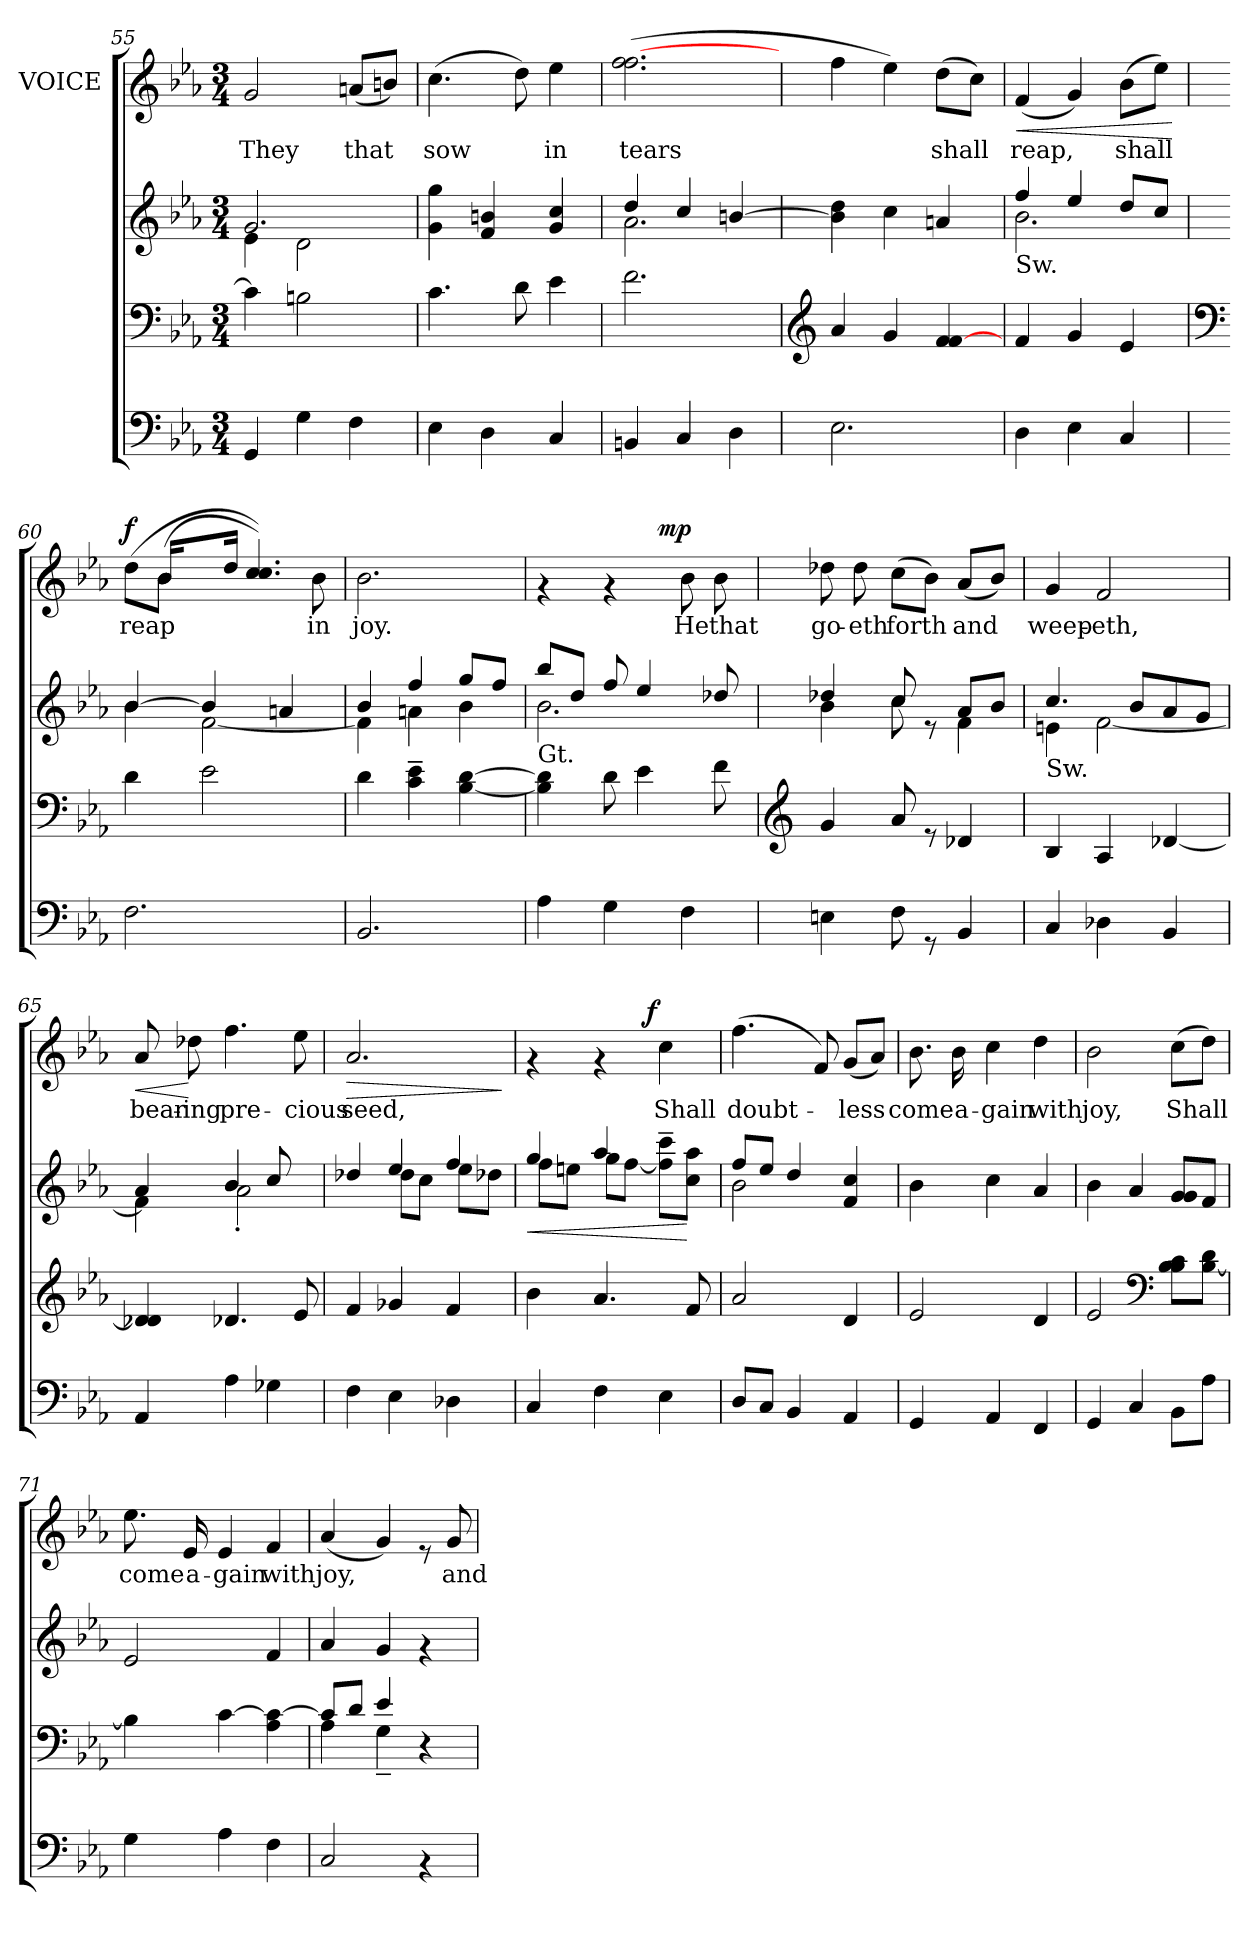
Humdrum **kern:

**kern	**kern	**kern	**dynam	**kern	**text	**dynam
*part3	*part2	*part2	*part2	*part1	*part1	*part1
*staff4	*staff3	*staff2	*staff2/3	*staff1	*staff1	*staff1
*	*	*	*	*I"VOICE	*	*
*clefF4	*clefF4	*clefG2	*	*clefG2	*	*
*k[b-e-a-]	*k[b-e-a-]	*k[b-e-a-]	*	*k[b-e-a-]	*	*
*E-:	*E-:	*E-:	*	*E-:	*	*
*M3/4	*M3/4	*M3/4	*	*M3/4	*	*
=55	=55	=55	=55	=55	=55	=55
*	*	*^	*	*	*	*
!	!	!	!	!	!	!LO:LY:b	!
4GG/	4c\]	2.g/	4e-\	.	2g/	They	.
4G\	2Bn\	.	2d\	.	.	.	.
!	!	!	!	!	!	!LO:LY:b	!
4F\	.	.	.	.	(<8an/L	that	.
.	.	.	.	.	8bn/J)	.	.
*	*	*v	*v	*	*	*	*
!!LO:PB:g=z
=56	=56	=56	=56	=56	=56	=56
!	!	!	!	!	!LO:LY:b	!
4E-\	4.c\	4g\ 4gg\	.	(>4.cc\	sow	.
4D\	.	4f/ 4bn/	.	.	.	.
.	8d\	.	.	8dd\)	.	.
!	!	!	!	!	!LO:LY:b	!
4C/	4e-\	4g/ 4cc/	.	4ee-\	in	.
=57	=57	=57	=57	=57	=57	=57
*	*	*^	*	*	*	*
!	!	!	!	!	!	!LO:LY:b	!
4BBn/	2.f\	4dd/	2.a-\	.	(>2.ff\ [>2.ff\	tears	.
4C/	.	4cc/	.	.	.	.	.
4D\	.	[<4bn/	.	.	.	.	.
*	*	*v	*v	*	*	*	*
=58	=58	=58	=58	=58	=58	=58
*	*clefG2	*	*	*	*	*
2.E-\	4a-/	4b\] 4dd\	.	4ff\	.	.
.	4g/	4cc\	.	4ee-\)	.	.
!	!	!	!	!	!LO:LY:b	!
.	4f/ [<4f/	4an/	.	(>8dd\L	shall	.
.	.	.	.	8cc\J)	.	.
=59	=59	=59	=59	=59	=59	=59
*	*	*^	*	*	*	*
!	!	!LO:TX:b:t=Sw.	!	!	!	!	!
!	!	!	!	!	!	!LO:LY:b	!LO:HP:b
4D\	4f/	4ff/	2.b-\	.	(<4f/	reap,	<
4E-\	4g/	4ee-/	.	.	4g/)	.	.
!	!	!	!	!	!	!LO:LY:b	!
4C/	4e-/	8dd/L	.	.	(>8b-\L	shall	.
.	.	8cc/J	.	.	8ee-\J)	.	.
*	*	*v	*v	*	*	*	*
.	.	.	.	.	.	[
=60	=60	=60	=60	=60	=60	=60
*	*clefF4	*	*	*	*	*
*	*	*^	*	*	*	*
!	!	!	!	!	!	!LO:LY:b	!LO:DY:a
*	*	*	*	*	*^	*	*
2.F\	4d\	[>4b-/	4b-\	.	(>8dd\L	8ryy	reap	f
.	.	.	.	.	(<8b-\J	16b-/LL	.	.
.	.	.	.	.	.	8ryy	.	.
.	2e-\	4b-/]	[<2f\	.	8ryy	.	.	.
.	.	.	.	.	.	16dd/JJ	.	.
.	.	.	.	.	4.cc/ 4.cc/))	4ryy	.	.
.	.	4an/	.	.	.	.	.	.
!	!	!	!	!	!	!	!LO:LY:b	!
.	.	.	.	.	.	8b-\	in	.
=61	=61	=61	=61	=61	=61	=61	=61	=61
!	!	!	!	!	!	!	!LO:LY:b	!
*	*	*	*	*	*v	*v	*	*
2.BB-/	4d\	4b-/	4f\]	.	2.b-\	joy.	.
.	4c\~> 4e-\~>	4ff/	4an\	.	.	.	.
.	[<4B-\ [<4d\	8gg/L	4b-\	.	.	.	.
.	.	8ff/J	.	.	.	.	.
!!LO:LB:g=z
=62	=62	=62	=62	=62	=62	=62	=62
*	*	*	*	*	*^	*	*
!	!	!LO:TX:b:t=Gt.	!	!	!	!	!	!
4A-\	4B-\] 4d\]	8bb-/L	2.b-\	.	4rf	4..ryy	.	.
.	.	8dd/J	.	.	.	.	.	.
4G\	8d\	8ff/	.	.	4rf	.	.	.
.	4e-\	4ee-/	.	.	.	.	.	.
!	!	!	!	!	!	!	!	!LO:DY:a
.	.	.	.	.	.	4ryy	.	mp
!	!	!	!	!	!	!	!LO:LY:b	!
4F\	.	.	.	.	8b-\	.	He	.
!	!	!	!	!	!	!	!LO:LY:b	!
.	8f\	8dd-X/	.	.	8b-\	.	that	.
.	.	.	.	.	.	16ryy	.	.
*	*	*	*	*	*v	*v	*	*
=63	=63	=63	=63	=63	=63	=63	=63
*	*clefG2	*	*	*	*	*	*
*	*	*	*	*	*^	*	*
!	!	!	!	!	!	!	!LO:LY:b	!
*	*	*	*	*	*v	*v	*	*
4En\	4g/	4dd-X/	4b-\	.	8dd-X\	go-	.
!	!	!	!	!	!	!LO:LY:b	!
.	.	.	.	.	8dd-\	-eth	.
!	!	!	!	!	!	!LO:LY:b	!
8F\	8a-/	8cc/	8cc\	.	(>8cc\L	forth	.
8rGG	8re	8re	8ryy	.	8b-\J)	.	.
!	!	!	!	!	!	!LO:LY:b	!
4BB-/	4d-X/	8a-/L	4f\	.	(<8a-/L	and	.
.	.	8b-/J	.	.	8b-/J)	.	.
=64	=64	=64	=64	=64	=64	=64	=64
!	!	!LO:TX:b:t=Sw.	!	!	!	!	!
!	!	!	!	!	!	!LO:LY:b	!
4C/	4B-/	4.cc/	4en\	.	4g/	weep-	.
!	!	!	!	!	!	!LO:LY:b	!
4D-X\	4A-/	.	[<2f\	.	2f/	-eth,	.
.	.	8b-/L	.	.	.	.	.
4BB-/	[>4d-X/	8a-/	.	.	.	.	.
.	.	8g/J	.	.	.	.	.
=65	=65	=65	=65	=65	=65	=65	=65
!	!	!	!	!	!	!LO:LY:b	!LO:HP:b
4AA-/	4d-/] 4d-/	4a-/	4f\]	.	8a-/	bear-	<
!	!	!	!	!	!	!LO:LY:b	!
.	.	.	.	.	8dd-X\	-ing	[
!	!	!	!	!	!	!LO:LY:b	!
4A-\	4.d-X/	4b-/	2a-'<\	.	4.ff\	pre-	.
4G-X\	.	8cc/	.	.	.	.	.
!	!	!	!	!	!	!LO:LY:b	!
.	8e-/	8ryy	.	.	8ee-\	-cious	.
=66	=66	=66	=66	=66	=66	=66	=66
!	!	!	!	!	!	!LO:LY:b	!LO:HP:b
4F\	4f/	4dd-X/	4ryy	.	2.a-/	seed,	>
4E-\	4g-X/	4ee-/	8dd-\L	.	.	.	.
.	.	.	8cc\J	.	.	.	.
4D-X\	4f/	4ff/	8ee-\L	.	.	.	.
.	.	.	8dd-X\J	.	.	.	.
*	*	*v	*v	*	*	*	*
.	.	.	.	.	.	]
!!LO:LB:g=z
=67	=67	=67	=67	=67	=67	=67
!	!	!LO:TX:b:t=Gt. coup. to Sw.	!	!	!	!
!	!	!LO:TX:b:i:t=cresc.	!	!	!	!
!	!	!	!LO:HP:b	!	!	!
*	*	*^	*	*^	*	*
4C/	4b-\	4gg/	8ff\L	<	4rf	4...ryy	.	.
.	.	.	8een\J	.	.	.	.	.
4F\	4.a-/	4aa-/	8gg\L	.	4rf	.	.	.
.	.	.	[<8ff\J	.	.	.	.	.
!	!	!	!	!	!	!	!	!LO:DY:a
.	.	.	.	.	.	4ryy	.	f
!	!	!	!	!	!	!	!LO:LY:b	!
4E-\	.	4ryy	8ff\]~> 8ccc\~>L	.	4cc\	.	Shall	.
.	8f/	.	8cc\ 8aa-\J	[	.	.	.	.
.	.	.	.	.	.	32ryy	.	.
=68	=68	=68	=68	=68	=68	=68	=68	=68
!	!	!	!	!	!	!	!LO:LY:b	!
*	*	*	*	*	*v	*v	*	*
8D/L	2a-/	8ff/L	2b-\	.	(>4.ff\	doubt-	.
8C/J	.	8ee-/J	.	.	.	.	.
4BB-/	.	4dd/	.	.	.	.	.
.	.	.	.	.	8f/)	.	.
!	!	!	!	!	!	!LO:LY:b	!
4AA-/	4d/	4f/ 4cc/	4ryy	.	(<8g/L	-less	.
.	.	.	.	.	8a-/J)	.	.
*	*	*v	*v	*	*	*	*
=69	=69	=69	=69	=69	=69	=69
!	!	!	!	!	!LO:LY:b	!
4GG/	2e-/	4b-\	.	8.b-\	come	.
!	!	!	!	!	!LO:LY:b	!
.	.	.	.	16b-\	a-	.
!	!	!	!	!	!LO:LY:b	!
4AA-/	.	4cc\	.	4cc\	-gain	.
!	!	!	!	!	!LO:LY:b	!
4FF/	4d/	4a-/	.	4dd\	with	.
=70	=70	=70	=70	=70	=70	=70
!	!	!	!	!	!LO:LY:b	!
4GG/	2e-/	4b-\	.	2b-\	joy,	.
4C/	.	4a-/	.	.	.	.
*	*clefF4	*	*	*	*	*
!	!	!	!	!	!LO:LY:b	!
8BB-\L	8B-\ 8B-\ 8c\L	8g/ 8g/L	.	(>8cc\L	Shall	.
8A-\J	[<8B-\ 8d\J	8f/J	.	8dd\J)	.	.
=71	=71	=71	=71	=71	=71	=71
!	!	!	!	!	!LO:LY:b	!
4G\	4B-\]	2e-/	.	8.ee-\	come	.
!	!	!	!	!	!LO:LY:b	!
.	.	.	.	16e-/	a-	.
!	!	!	!	!	!LO:LY:b	!
4A-\	[>4c\	.	.	4e-/	-gain	.
!	!	!	!	!	!LO:LY:b	!
4F\	4A-\ 4c\_	4f/	.	4f/	with	.
=72	=72	=72	=72	=72	=72	=72
*	*^	*	*	*	*	*
!	!	!	!	!	!	!LO:LY:b	!
2C/	8c/L]	4A-\	4a-/	.	(<4a-/	joy,	.
.	8d/J	.	.	.	.	.	.
.	4e-/	4G~<\	4g/	.	4g/)	.	.
4rAA	4rC	4ryy	4rf	.	8re	.	.
!	!	!	!	!	!	!LO:LY:b	!
.	.	.	.	.	8g/	and	.
*	*v	*v	*	*	*	*	*
=	=	=	=	=	=	=
*-	*-	*-	*-	*-	*-	*-
